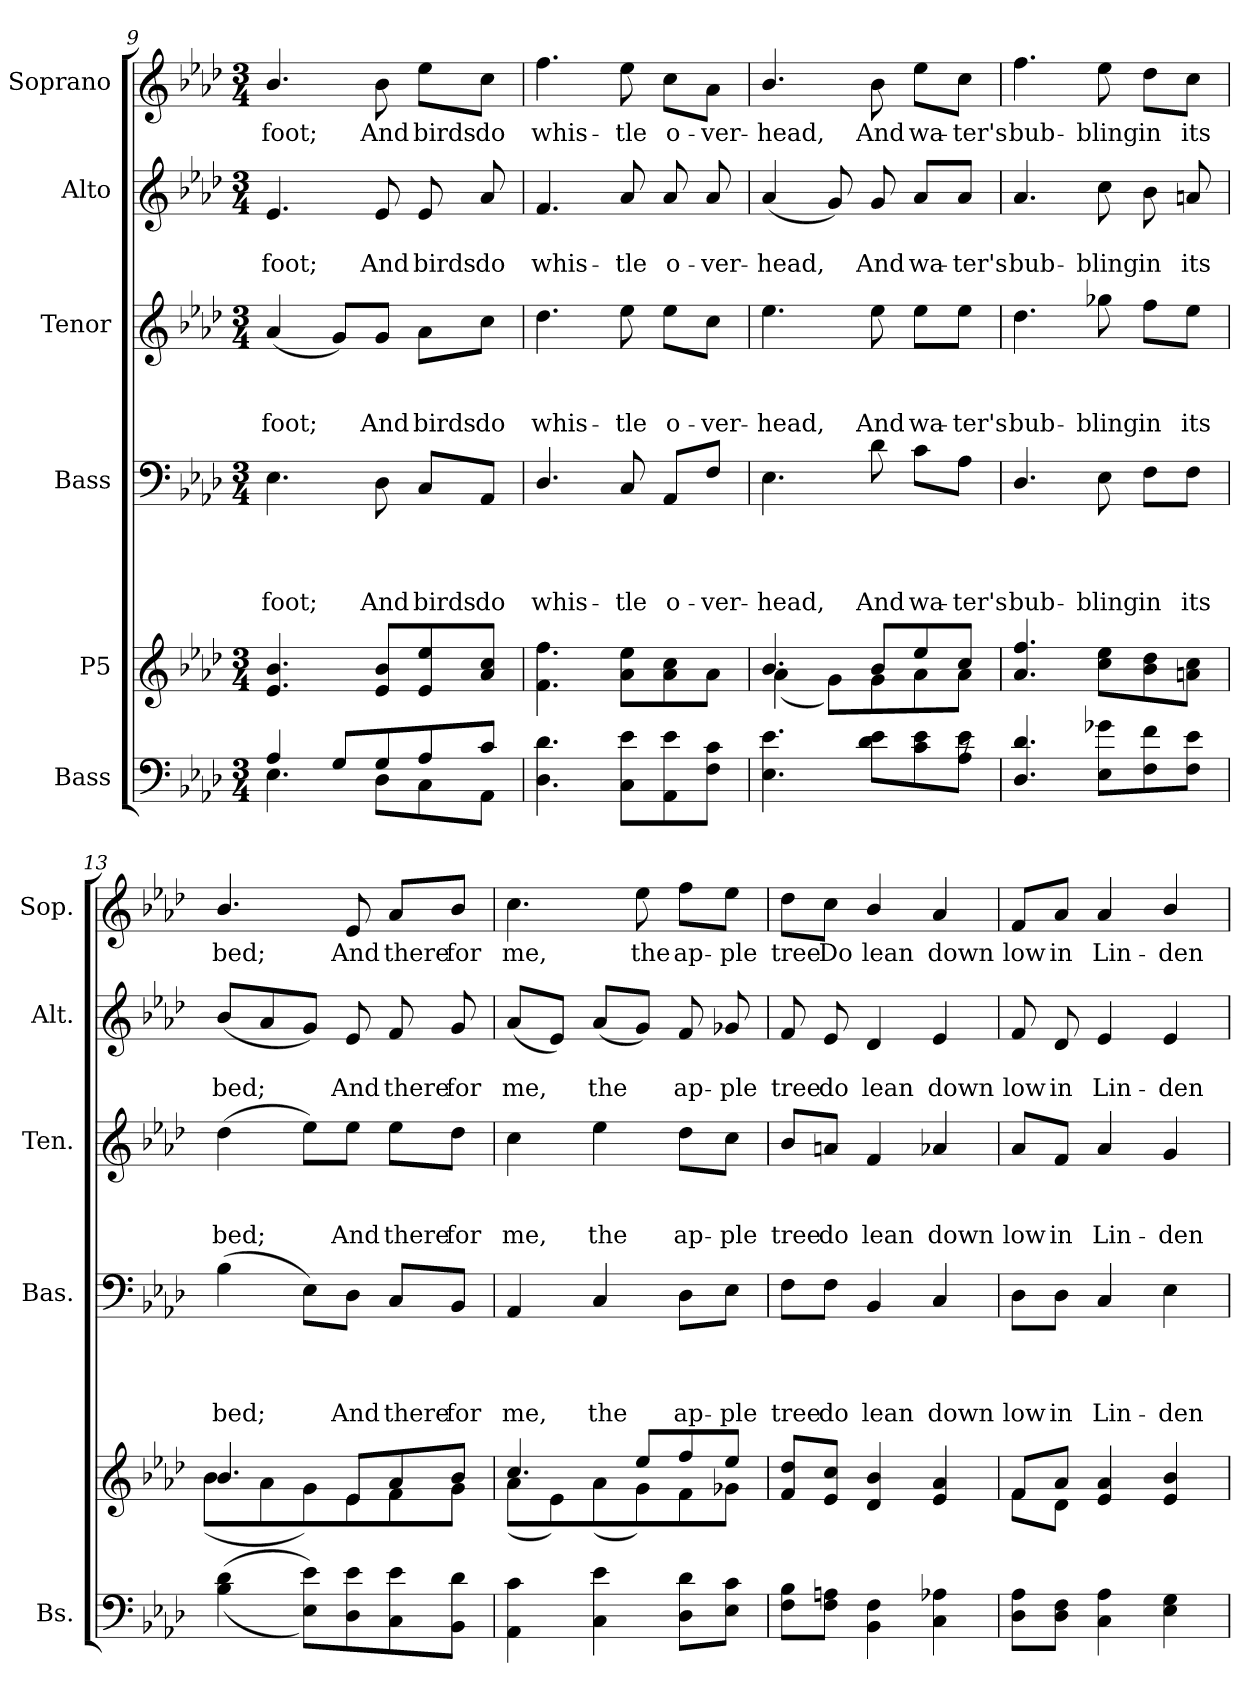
**kern	**kern	**kern	**text	**text	**text	**text	**kern	**text	**text	**text	**kern	**text	**text	**kern	**text
*part6	*part5	*part4	*part4	*part4	*part4	*part4	*part3	*part3	*part3	*part3	*part2	*part2	*part2	*part1	*part1
*staff6	*staff5	*staff4	*staff4	*staff4	*staff4	*staff4	*staff3	*staff3	*staff3	*staff3	*staff2	*staff2	*staff2	*staff1	*staff1
*I"Bass	*I"P5	*I"Bass	*	*	*	*	*I"Tenor	*	*	*	*I"Alto	*	*	*I"Soprano	*
*I'Bs.	*	*I'Bas.	*	*	*	*	*I'Ten.	*	*	*	*I'Alt.	*	*	*I'Sop.	*
!!LO:PB:g=z
*clefF4	*clefG2	*clefF4	*	*	*	*	*clefG2	*	*	*	*clefG2	*	*	*clefG2	*
*	*	*	*	*	*	*	*ITrd7c12	*	*	*	*	*	*	*	*
*k[b-e-a-d-]	*k[b-e-a-d-]	*k[b-e-a-d-]	*	*	*	*	*k[b-e-a-d-]	*	*	*	*k[b-e-a-d-]	*	*	*k[b-e-a-d-]	*
*A-:	*A-:	*A-:	*	*	*	*	*A-:	*	*	*	*A-:	*	*	*A-:	*
*M3/4	*M3/4	*M3/4	*	*	*	*	*M3/4	*	*	*	*M3/4	*	*	*M3/4	*
=9	=9	=9	=9	=9	=9	=9	=9	=9	=9	=9	=9	=9	=9	=9	=9
*^	*^	*	*	*	*	*	*	*	*	*	*	*	*	*	*
!	!	!	!	!	!	!	!	!LO:LY:b	!	!	!	!LO:LY:b	!	!	!LO:LY:b	!	!LO:LY:b
4A-/	4.E-\	4.e-/ 4.b-/	2.ryy	4.E-\	.	.	.	-foot;	(<4A-/	.	.	-foot;	4.e-/	.	-foot;	4.b-/	foot;
8G/L	.	.	.	.	.	.	.	.	8G/L)	.	.	.	.	.	.	.	.
!	!	!	!	!	!	!	!	!LO:LY:b	!	!	!	!LO:LY:b	!	!	!LO:LY:b	!	!LO:LY:b
8G/	8D-\L	8e-/ 8b-/L	.	8D-\	.	.	.	And	8G/J	.	.	And	8e-/	.	And	8b-\	And
!	!	!	!	!	!	!	!	!LO:LY:b	!	!	!	!LO:LY:b	!	!	!LO:LY:b	!	!LO:LY:b
8A-/	8C\	8e-/ 8ee-/	.	8C/L	.	.	.	birds	8A-\L	.	.	birds	8e-/	.	birds	8ee-\L	birds
!	!	!	!	!	!	!	!	!LO:LY:b	!	!	!	!LO:LY:b	!	!	!LO:LY:b	!	!LO:LY:b
8c/J	8AA-\J	8a-/ 8cc/J	.	8AA-/J	.	.	.	do	8c\J	.	.	do	8a-/	.	do	8cc\J	do
=10	=10	=10	=10	=10	=10	=10	=10	=10	=10	=10	=10	=10	=10	=10	=10	=10	=10
!	!	!	!	!	!	!	!	!LO:LY:b	!	!	!	!LO:LY:b	!	!	!LO:LY:b	!	!LO:LY:b
2.ryy	4.D-\ 4.d-\	2.ryy	4.f\ 4.ff\	4.D-/	.	.	.	whis-	4.d-\	.	.	whis-	4.f/	.	whis-	4.ff\	whis-
!	!	!	!	!	!	!	!	!LO:LY:b	!	!	!	!LO:LY:b	!	!	!LO:LY:b	!	!LO:LY:b
.	8C\ 8e-\L	.	8a-\ 8ee-\L	8C/	.	.	.	-tle	8e-\	.	.	-tle	8a-/	.	-tle	8ee-\	-tle
!	!	!	!	!	!	!	!	!LO:LY:b	!	!	!	!LO:LY:b	!	!	!LO:LY:b	!	!LO:LY:b
.	8AA-\ 8e-\	.	8a-\ 8cc\	8AA-/L	.	.	.	o-	8e-\L	.	.	o-	8a-/	.	o-	8cc\L	o-
!	!	!	!	!	!	!	!	!LO:LY:b	!	!	!	!LO:LY:b	!	!	!LO:LY:b	!	!LO:LY:b
.	8F\ 8c\J	.	8a-\J	8F/J	.	.	.	-ver-	8c\J	.	.	-ver-	8a-/	.	-ver-	8a-\J	-ver-
=11	=11	=11	=11	=11	=11	=11	=11	=11	=11	=11	=11	=11	=11	=11	=11	=11	=11
!	!	!	!	!	!	!	!	!LO:LY:b	!	!	!	!LO:LY:b	!	!	!LO:LY:b	!	!LO:LY:b
2ryy	4.E-\ 4.e-\	4.b-/	(<4a-\	4.E-\	.	.	.	-head,	4.e-\	.	.	-head,	(<4a-/	.	-head,	4.b-/	-head,
.	.	.	8g\L)	.	.	.	.	.	.	.	.	.	8g/)	.	.	.	.
!	!	!	!	!	!	!	!	!LO:LY:b	!	!	!	!LO:LY:b	!	!	!LO:LY:b	!	!LO:LY:b
.	8d-\ 8e-\L	8b-/L	8g\	8d-\	.	.	.	And	8e-\	.	.	And	8g/	.	And	8b-\	And
!	!	!	!	!	!	!	!	!LO:LY:b	!	!	!	!LO:LY:b	!	!	!LO:LY:b	!	!LO:LY:b
8ryy	8c\ 8e-\	8ee-/	8a-\	8c\L	.	.	.	wa-	8e-\L	.	.	wa-	8a-/L	.	wa-	8ee-\L	wa-
!	!	!	!	!	!	!	!	!LO:LY:b	!	!	!	!LO:LY:b	!	!	!LO:LY:b	!	!LO:LY:b
8rc	8A-\ 8e-\J	8cc/J	8a-\J	8A-\J	.	.	.	-ter's	8e-\J	.	.	-ter's	8a-/J	.	-ter's	8cc\J	-ter's
=12	=12	=12	=12	=12	=12	=12	=12	=12	=12	=12	=12	=12	=12	=12	=12	=12	=12
!	!	!	!	!	!	!	!	!LO:LY:b	!	!	!	!LO:LY:b	!	!	!LO:LY:b	!	!LO:LY:b
4.D-/ 4.d-/	2.ryy	4.a-/ 4.ff/	2.ryy	4.D-/	.	.	.	bub-	4.d-\	.	.	bub-	4.a-/	.	bub-	4.ff\	bub-
!	!	!	!	!	!	!	!	!LO:LY:b	!	!	!	!LO:LY:b	!	!	!LO:LY:b	!	!LO:LY:b
8E-\ 8g-X\L	.	8cc\ 8ee-\L	.	8E-\	.	.	.	-bling	8g-X\	.	.	-bling	8cc\	.	-bling	8ee-\	-bling
!	!	!	!	!	!	!	!	!LO:LY:b	!	!	!	!LO:LY:b	!	!	!LO:LY:b	!	!LO:LY:b
8F\ 8f\	.	8b-\ 8dd-\	.	8F\L	.	.	.	in	8f\L	.	.	in	8b-\	.	in	8dd-\L	in
!	!	!	!	!	!	!	!	!LO:LY:b	!	!	!	!LO:LY:b	!	!	!LO:LY:b	!	!LO:LY:b
8F\ 8e-\J	.	8an\ 8cc\J	.	8F\J	.	.	.	its	8e-\J	.	.	its	8an/	.	its	8cc\J	its
!!LO:LB:g=z
=13	=13	=13	=13	=13	=13	=13	=13	=13	=13	=13	=13	=13	=13	=13	=13	=13	=13
!	!	!	!	!	!	!	!	!LO:LY:b	!	!	!	!LO:LY:b	!	!	!LO:LY:b	!	!LO:LY:b
2.ryy	(>(<4B-\ 4d-\	4.b-/	(<8b-\L	(>4B-\	.	.	.	bed;	(>4d-\	.	.	bed;	(<8b-/L	.	bed;	4.b-/	bed;
.	.	.	8a-\	.	.	.	.	.	.	.	.	.	8a-/	.	.	.	.
.	8E-\ 8e-\L))	.	8g\)	8E-\L)	.	.	.	.	8e-\L)	.	.	.	8g/J)	.	.	.	.
!	!	!	!	!	!	!	!	!LO:LY:b	!	!	!	!LO:LY:b	!	!	!LO:LY:b	!	!LO:LY:b
.	8D-\ 8e-\	8e-/L	8e-\	8D-\J	.	.	.	And	8e-\J	.	.	And	8e-/	.	And	8e-/	And
!	!	!	!	!	!	!	!	!LO:LY:b	!	!	!	!LO:LY:b	!	!	!LO:LY:b	!	!LO:LY:b
.	8C\ 8e-\	8a-/	8f\	8C/L	.	.	.	there	8e-\L	.	.	there	8f/	.	there	8a-/L	there
!	!	!	!	!	!	!	!	!LO:LY:b	!	!	!	!LO:LY:b	!	!	!LO:LY:b	!	!LO:LY:b
.	8BB-\ 8d-\J	8b-/J	8g\J	8BB-/J	.	.	.	for	8d-\J	.	.	for	8g/	.	for	8b-/J	for
=14	=14	=14	=14	=14	=14	=14	=14	=14	=14	=14	=14	=14	=14	=14	=14	=14	=14
!	!	!	!	!	!	!	!	!LO:LY:b	!	!	!	!LO:LY:b	!	!	!LO:LY:b	!	!LO:LY:b
2.ryy	4AA-\ 4c\	4.cc/	(<8a-\L	4AA-/	.	.	.	me,	4c\	.	.	me,	(<8a-/L	.	me,	4.cc\	me,
.	.	.	8e-\)	.	.	.	.	.	.	.	.	.	8e-/J)	.	.	.	.
!	!	!	!	!	!	!	!	!LO:LY:b	!	!	!	!LO:LY:b	!	!	!LO:LY:b	!	!
.	4C\ 4e-\	.	(<8a-\	4C/	.	.	.	the	4e-\	.	.	the	(<8a-/L	.	the	.	.
!	!	!	!	!	!	!	!	!	!	!	!	!	!	!	!	!	!LO:LY:b
.	.	8ee-/L	8g\)	.	.	.	.	.	.	.	.	.	8g/J)	.	.	8ee-\	the
!	!	!	!	!	!	!	!	!LO:LY:b	!	!	!	!LO:LY:b	!	!	!LO:LY:b	!	!LO:LY:b
.	8D-\ 8d-\L	8ff/	8f\	8D-\L	.	.	.	ap-	8d-\L	.	.	ap-	8f/	.	ap-	8ff\L	ap-
!	!	!	!	!	!	!	!	!LO:LY:b	!	!	!	!LO:LY:b	!	!	!LO:LY:b	!	!LO:LY:b
.	8E-\ 8c\J	8ee-/J	8g-X\J	8E-\J	.	.	.	-ple	8c\J	.	.	-ple	8g-X/	.	-ple	8ee-\J	-ple
=15	=15	=15	=15	=15	=15	=15	=15	=15	=15	=15	=15	=15	=15	=15	=15	=15	=15
!	!	!	!	!	!	!	!	!LO:LY:b	!	!	!	!LO:LY:b	!	!	!LO:LY:b	!	!LO:LY:b
2.ryy	8F\ 8B-\L	8f/ 8dd-/L	2.ryy	8F\L	.	.	.	tree	8B-/L	.	.	tree	8f/	.	tree	8dd-\L	tree
!	!	!	!	!	!	!	!	!LO:LY:b	!	!	!	!LO:LY:b	!	!	!LO:LY:b	!	!LO:LY:b
.	8F\ 8An\J	8e-/ 8cc/J	.	8F\J	.	.	.	do	8An/J	.	.	do	8e-/	.	do	8cc\J	Do
!	!	!	!	!	!	!	!	!LO:LY:b	!	!	!	!LO:LY:b	!	!	!LO:LY:b	!	!LO:LY:b
.	4BB-\ 4F\	4d-/ 4b-/	.	4BB-/	.	.	.	lean	4F/	.	.	lean	4d-/	.	lean	4b-/	lean
!	!	!	!	!	!	!	!	!LO:LY:b	!	!	!	!LO:LY:b	!	!	!LO:LY:b	!	!LO:LY:b
.	4C\ 4A-X\	4e-/ 4a-/	.	4C/	.	.	.	down	4A-X/	.	.	down	4e-/	.	down	4a-/	down
=16	=16	=16	=16	=16	=16	=16	=16	=16	=16	=16	=16	=16	=16	=16	=16	=16	=16
!	!	!	!	!	!	!	!	!LO:LY:b	!	!	!	!LO:LY:b	!	!	!LO:LY:b	!	!LO:LY:b
2.ryy	8D-\ 8A-\L	8f/L	8f\L	8D-\L	.	.	.	low	8A-/L	.	.	low	8f/	.	low	8f/L	low
!	!	!	!	!	!	!	!	!LO:LY:b	!	!	!	!LO:LY:b	!	!	!LO:LY:b	!	!LO:LY:b
.	8D-\ 8F\J	8a-/J	8d-\J	8D-\J	.	.	.	in	8F/J	.	.	in	8d-/	.	in	8a-/J	in
!	!	!	!	!	!	!	!	!LO:LY:b	!	!	!	!LO:LY:b	!	!	!LO:LY:b	!	!LO:LY:b
.	4C\ 4A-\	4e-/ 4a-/	2ryy	4C/	.	.	.	Lin-	4A-/	.	.	Lin-	4e-/	.	Lin-	4a-/	Lin-
!	!	!	!	!	!	!	!	!LO:LY:b	!	!	!	!LO:LY:b	!	!	!LO:LY:b	!	!LO:LY:b
.	4E-\ 4G\	4e-/ 4b-/	.	4E-\	.	.	.	-den	4G/	.	.	-den	4e-/	.	-den	4b-/	-den
*v	*v	*	*	*	*	*	*	*	*	*	*	*	*	*	*	*	*
*	*v	*v	*	*	*	*	*	*	*	*	*	*	*	*	*	*
=	=	=	=	=	=	=	=	=	=	=	=	=	=	=	=
*-	*-	*-	*-	*-	*-	*-	*-	*-	*-	*-	*-	*-	*-	*-	*-
